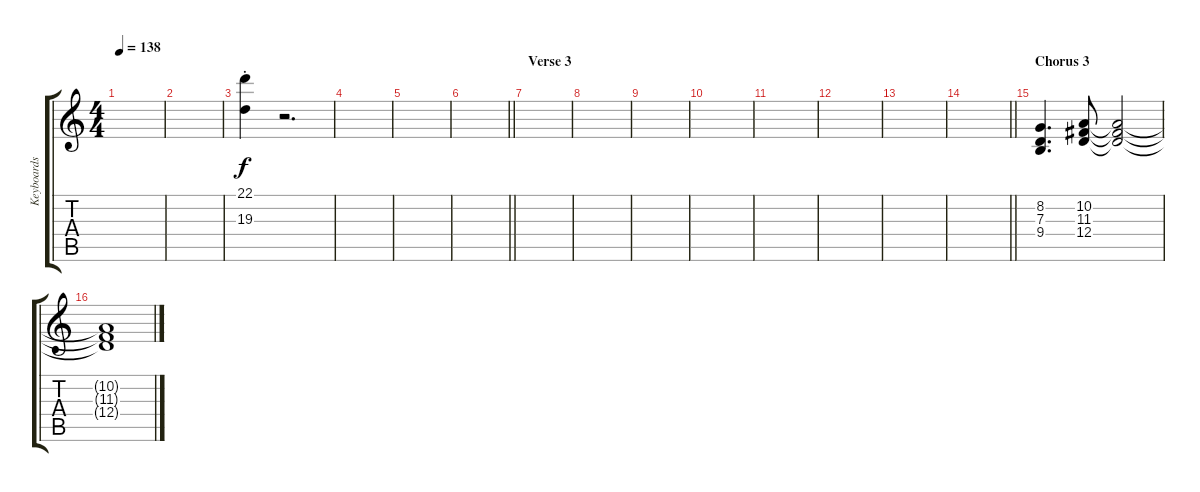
\track ("Keyboards 2" "Keyboards ") {instrument pad8sweep}
\staff {score tabs}
\tuning (E4 B3 G3 D3 A2 E2) {hide}
\ts (4 4)
\tempo 138
\clef g2
\ks c
|
|
(22.1{st} 19.3{st}).4 r.2{d} |
|
|
\barLineRight lightlight
|
\section ("" "Verse 3")
|
|
|
|
|
|
|
\barLineRight lightlight
|
\section ("" "Chorus 3")
(8.2 7.3 9.4).4{d} (10.2 11.3 12.4).8 (10.2{t} 11.3{t} 12.4{t}).2 |
(10.2{t} 11.3{t} 12.4{t}).1
